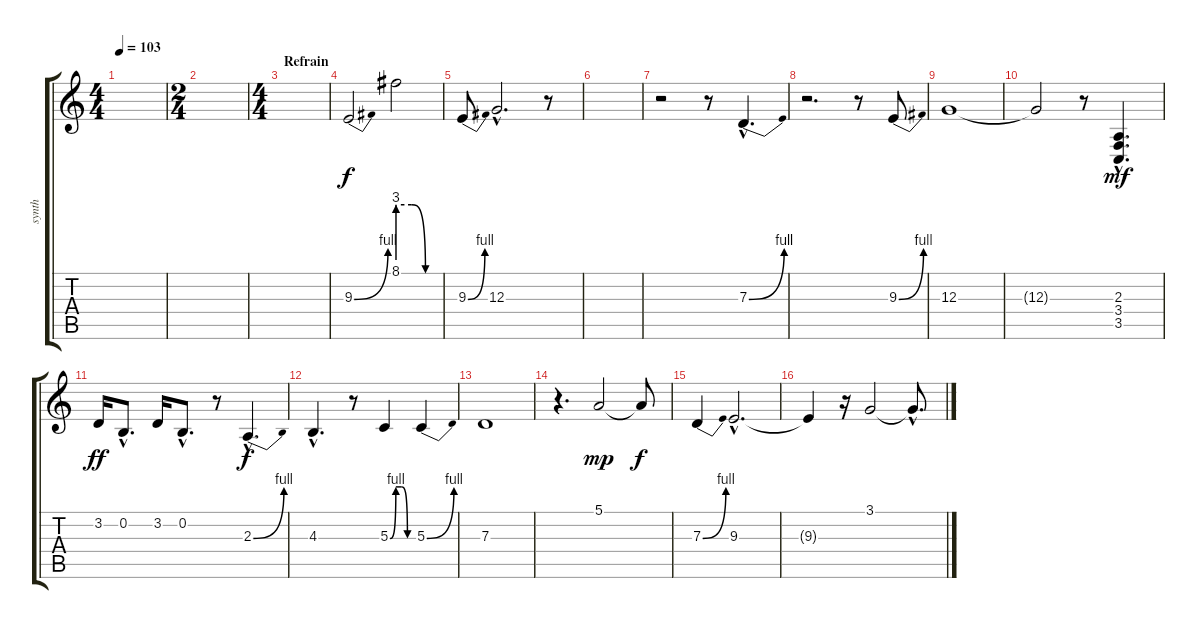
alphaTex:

\track ("synth" "synth") {instrument pad1newage}
\staff {score tabs}
\tuning (E4 B3 G3 D3 A2 E2) {hide}
\ts (4 4)
\tempo 103
\clef g2
\ks c
|
\ts (2 4)
|
\ts (4 4)
\section ("" "Refrain")
|
9.3{be (bend 0 0 60 4)}.2 8.1{be (custom 0 12 20 12 40 0 60 0)}.2 |
9.3{be (bend 0 0 60 4)}.8 12.3{hac}.2{d} r.8 |
|
r.2 r.8 7.3{be (bend 0 0 60 4) hac}.4{d} |
r.2{d} r.8 9.3{be (bend 0 0 60 4)}.8 |
12.3.1 |
12.3{t}.2 r.8 (2.3{hac} 3.4{hac} 3.5{hac}).4{d dy mf} |
3.2.16{dy ff instrument piccolo} 0.2{hac}.8{d} 3.2.16 0.2{hac}.8{d} r.8 2.3{be (bend 0 0 60 4) hac}.4{d dy f instrument pad1newage} |
4.3{hac}.4{d} r.8 5.3{be (custom 0 0 15 4 30 4 45 0 60 0)}.4 5.3{be (bend 0 0 60 4)}.4 |
7.3.1 |
r.4{d} 5.1.2{dy mp} 5.1{t}.8{dy f} |
7.3{be (bend 0 0 60 4)}.4 9.3{hac}.2{d} |
9.3{t}.4 r.16 3.1.2 3.1{hac t}.8{d}
